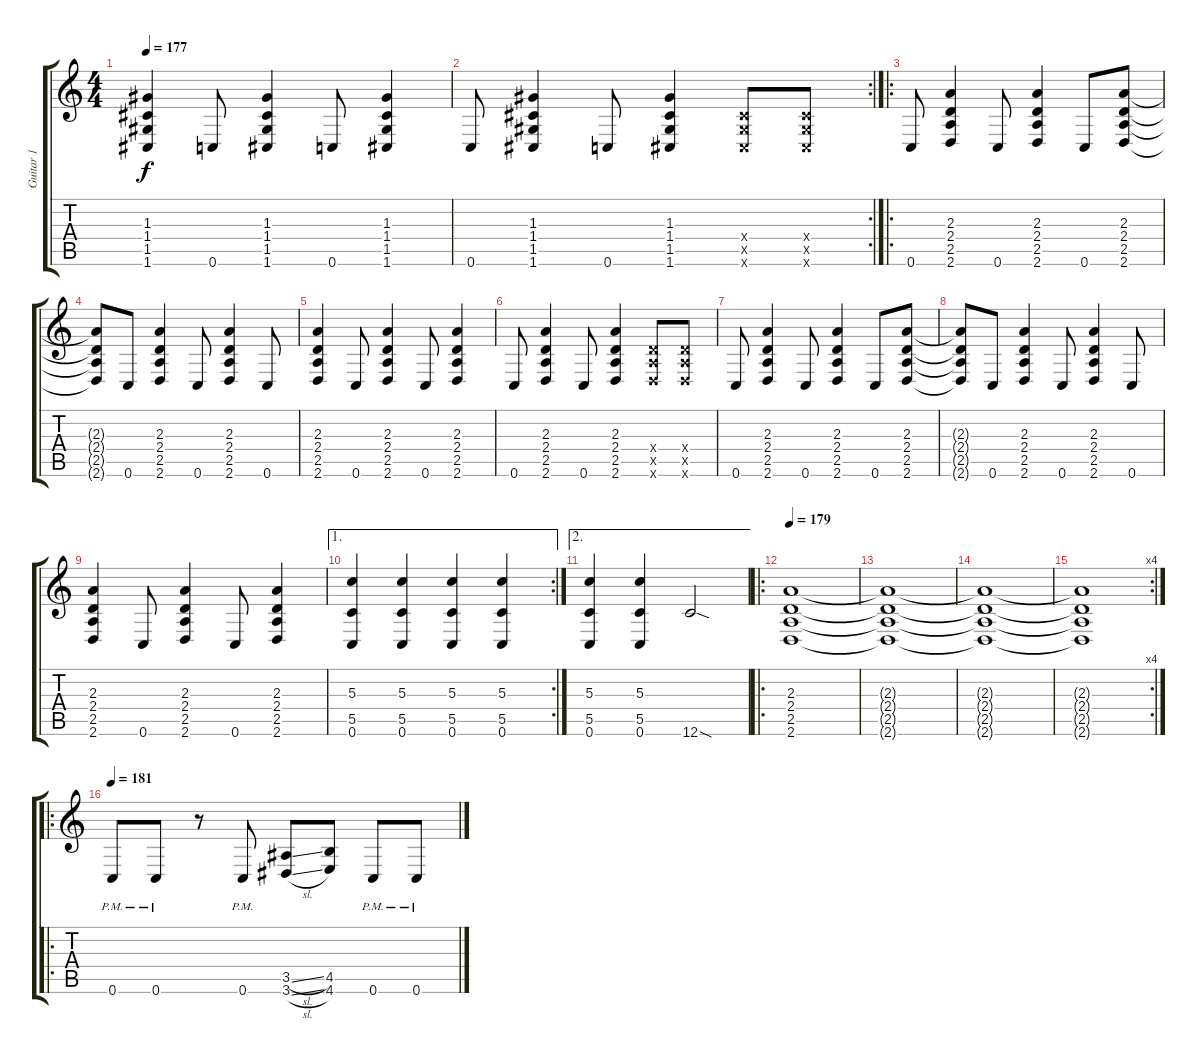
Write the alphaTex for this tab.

\track ("Guitar 1" "Guitar 1") {instrument distortionguitar}
\staff {score tabs}
\tuning (E4 C4 G3 C3 G2 C2) {hide}
\ts (4 4)
\tempo 177
\clef g2
\ks c
(1.3 1.4 1.5 1.6).4{dy f} 0.6.8 (1.3 1.4 1.5 1.6).4 0.6.8 (1.3 1.4 1.5 1.6).4 |
\rc 2
0.6.8 (1.3 1.4 1.5 1.6).4 0.6.8 (1.3 1.4 1.5 1.6).4 (1.4{x} 1.5{x} 1.6{x}).8 (1.4{x} 1.5{x} 1.6{x}).8 |
\ro
0.6.8 (2.3 2.4 2.5 2.6).4 0.6.8 (2.3 2.4 2.5 2.6).4 0.6.8 (2.3 2.4 2.5 2.6).8 |
(2.3{t} 2.4{t} 2.5{t} 2.6{t}).8 0.6.8 (2.3 2.4 2.5 2.6).4 0.6.8 (2.3 2.4 2.5 2.6).4 0.6.8 |
(2.3 2.4 2.5 2.6).4 0.6.8 (2.3 2.4 2.5 2.6).4 0.6.8 (2.3 2.4 2.5 2.6).4 |
0.6.8 (2.3 2.4 2.5 2.6).4 0.6.8 (2.3 2.4 2.5 2.6).4 (2.4{x} 2.5{x} 2.6{x}).8 (2.4{x} 2.5{x} 2.6{x}).8 |
0.6.8 (2.3 2.4 2.5 2.6).4 0.6.8 (2.3 2.4 2.5 2.6).4 0.6.8 (2.3 2.4 2.5 2.6).8 |
(2.3{t} 2.4{t} 2.5{t} 2.6{t}).8 0.6.8 (2.3 2.4 2.5 2.6).4 0.6.8 (2.3 2.4 2.5 2.6).4 0.6.8 |
(2.3 2.4 2.5 2.6).4 0.6.8 (2.3 2.4 2.5 2.6).4 0.6.8 (2.3 2.4 2.5 2.6).4 |
\ae 1
\rc 2
(5.3 5.5 0.6).4 (5.3 5.5 0.6).4 (5.3 5.5 0.6).4 (5.3 5.5 0.6).4 |
\ae 2
(5.3 5.5 0.6).4 (5.3 5.5 0.6).4 12.6{sod}.2 |
\ro
\tempo 179
(2.3 2.4 2.5 2.6).1 |
(2.3{t} 2.4{t} 2.5{t} 2.6{t}).1 |
(2.3{t} 2.4{t} 2.5{t} 2.6{t}).1 |
\rc 4
(2.3{t} 2.4{t} 2.5{t} 2.6{t}).1 |
\ro
\tempo 181
0.6{pm}.8 0.6{pm}.8 r.8 0.6{pm}.8 (3.5{sl} 3.6{sl}).8 (4.5 4.6).8 0.6{pm}.8 0.6{pm}.8
